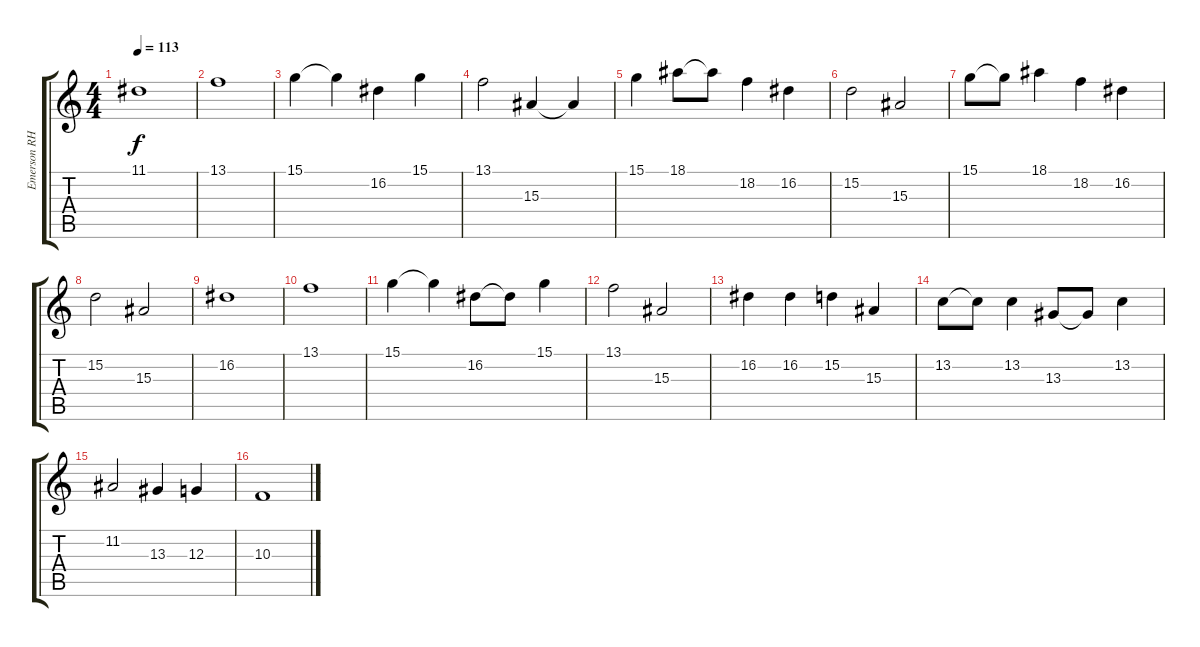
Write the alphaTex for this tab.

\track ("Emerson RH" "Emerson RH") {instrument rockorgan}
\staff {score tabs}
\tuning (E4 B3 G3 D3 A2 E2) {hide}
\ts (4 4)
\tempo 113
\clef g2
\ks c
11.1.1{dy f instrument rockorgan} |
13.1.1 |
15.1.4 15.1{t}.4 16.2.4 15.1.4 |
13.1.2 15.3.4 15.3{t}.4 |
15.1.4 18.1.8 18.1{t}.8 18.2.4 16.2.4 |
15.2.2 15.3.2 |
15.1.8 15.1{t}.8 18.1.4 18.2.4 16.2.4 |
15.2.2 15.3.2 |
16.2.1 |
13.1.1 |
15.1.4 15.1{t}.4 16.2.8 16.2{t}.8 15.1.4 |
13.1.2 15.3.2 |
16.2.4 16.2.4 15.2.4 15.3.4 |
13.2.8 13.2{t}.8 13.2.4 13.3.8 13.3{t}.8 13.2.4 |
11.2.2 13.3.4 12.3.4 |
10.3.1
